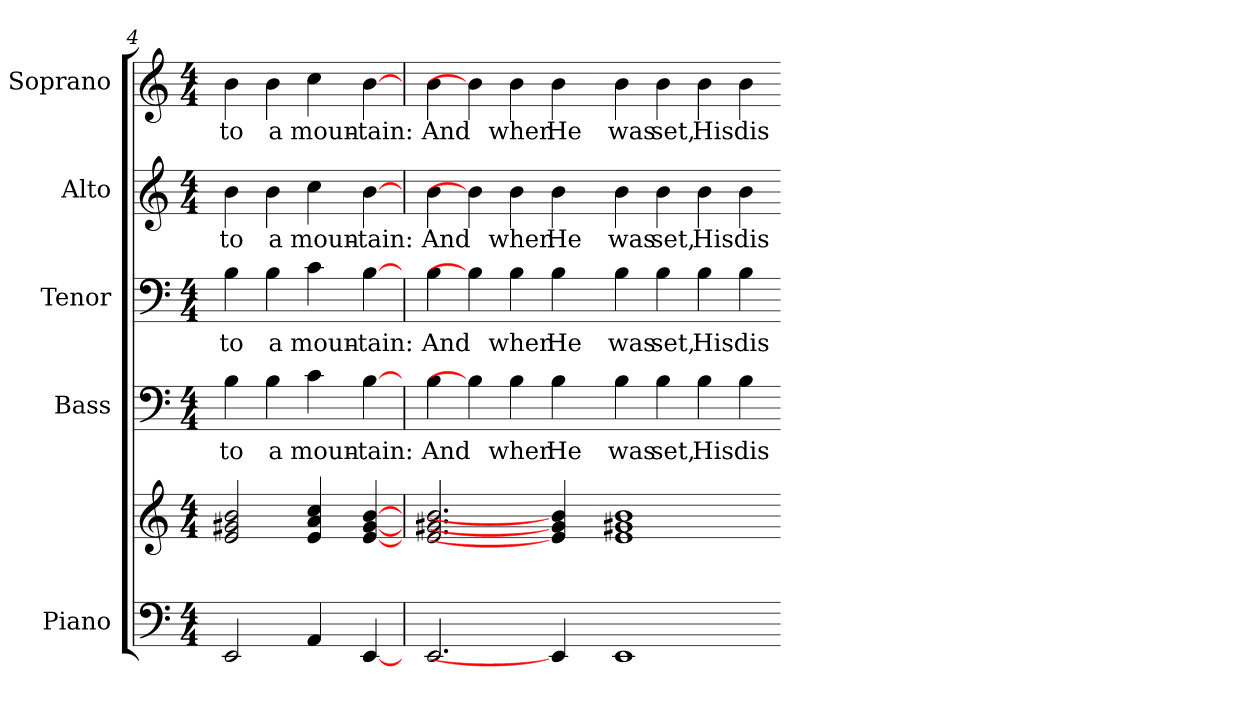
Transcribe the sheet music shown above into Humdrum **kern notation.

**kern	**kern	**kern	**text	**kern	**text	**kern	**text	**kern	**text
*part5	*part5	*part4	*part4	*part3	*part3	*part2	*part2	*part1	*part1
*staff6	*staff5	*staff4	*staff4	*staff3	*staff3	*staff2	*staff2	*staff1	*staff1
*I"Piano	*	*I"Bass	*	*I"Tenor	*	*I"Alto	*	*I"Soprano	*
*I'Pno.	*	*I'B.	*	*I'T.	*	*I'A.	*	*I'S.	*
*clefF4	*clefG2	*clefF4	*	*clefF4	*	*clefG2	*	*clefG2	*
*k[]	*k[]	*k[]	*	*k[]	*	*k[]	*	*k[]	*
*C:	*C:	*C:	*	*C:	*	*C:	*	*C:	*
*M4/4	*M4/4	*M4/4	*	*M4/4	*	*M4/4	*	*M4/4	*
=4	=4	=4	=4	=4	=4	=4	=4	=4	=4
!	!	!	!LO:LY:b:color=#000000	!	!	!	!	!	!
!	!	!	!	!	!LO:LY:b:color=#000000	!	!	!	!
!	!	!	!	!	!	!	!LO:LY:b:color=#000000	!	!
!	!	!	!	!	!	!	!	!	!LO:LY:b:color=#000000
2EEi/	2ei/ 2g#Xi 2bi	4Bi\	-to	4Bi\	-to	4bi\	-to	4bi\	-to
!	!	!	!LO:LY:b:color=#000000	!	!	!	!	!	!
!	!	!	!	!	!LO:LY:b:color=#000000	!	!	!	!
!	!	!	!	!	!	!	!LO:LY:b:color=#000000	!	!
!	!	!	!	!	!	!	!	!	!LO:LY:b:color=#000000
.	.	4Bi\	a	4Bi\	a	4bi\	a	4bi\	a
!	!	!	!LO:LY:b:color=#000000	!	!	!	!	!	!
!	!	!	!	!	!LO:LY:b:color=#000000	!	!	!	!
!	!	!	!	!	!	!	!LO:LY:b:color=#000000	!	!
!	!	!	!	!	!	!	!	!	!LO:LY:b:color=#000000
4AAi/	4ei/ 4ai 4cci	4ci\	moun-	4ci\	moun-	4cci\	moun-	4cci\	moun-
!	!	!	!LO:LY:b:color=#000000	!	!	!	!	!	!
!	!	!	!	!	!LO:LY:b:color=#000000	!	!	!	!
!	!	!	!	!	!	!	!LO:LY:b:color=#000000	!	!
!	!	!	!	!	!	!	!	!	!LO:LY:b:color=#000000
[4EEi/	[4ei/ [4g#i [4bi	[4Bi\	-tain:	[4Bi\	-tain:	[4bi\	-tain:	[4bi\	-tain:
!!LO:PB:g=z
=5	=5	=5	=5	=5	=5	=5	=5	=5	=5
!	!	!	!LO:LY:b:color=#000000	!	!	!	!	!	!
!	!	!	!	!	!LO:LY:b:color=#000000	!	!	!	!
!	!	!	!	!	!	!	!LO:LY:b:color=#000000	!	!
!	!	!	!	!	!	!	!	!	!LO:LY:b:color=#000000
2.EEi/	2.ei/ 2.g#Xi 2.bi	4Bi\	And	4Bi\	And	4bi\	And	4bi\	And
.	.	4Bi\]	.	4Bi\]	.	4bi\]	.	4bi\]	.
!	!	!	!LO:LY:b:color=#000000	!	!	!	!	!	!
!	!	!	!	!	!LO:LY:b:color=#000000	!	!	!	!
!	!	!	!	!	!	!	!LO:LY:b:color=#000000	!	!
!	!	!	!	!	!	!	!	!	!LO:LY:b:color=#000000
.	.	4Bi\	when	4Bi\	when	4bi\	when	4bi\	when
!	!	!	!LO:LY:b:color=#000000	!	!	!	!	!	!
!	!	!	!	!	!LO:LY:b:color=#000000	!	!	!	!
!	!	!	!	!	!	!	!LO:LY:b:color=#000000	!	!
!	!	!	!	!	!	!	!	!	!LO:LY:b:color=#000000
4EEi/]	4ei/] 4g#i] 4bi]	4Bi\	He	4Bi\	He	4bi\	He	4bi\	He
=6-	=6-	=6-	=6-	=6-	=6-	=6-	=6-	=6-	=6-
!	!	!	!LO:LY:b:color=#000000	!	!	!	!	!	!
!	!	!	!	!	!LO:LY:b:color=#000000	!	!	!	!
!	!	!	!	!	!	!	!LO:LY:b:color=#000000	!	!
!	!	!	!	!	!	!	!	!	!LO:LY:b:color=#000000
1EEi	1ei 1g#Xi 1bi	4Bi\	was	4Bi\	was	4bi\	was	4bi\	was
!	!	!	!LO:LY:b:color=#000000	!	!	!	!	!	!
!	!	!	!	!	!LO:LY:b:color=#000000	!	!	!	!
!	!	!	!	!	!	!	!LO:LY:b:color=#000000	!	!
!	!	!	!	!	!	!	!	!	!LO:LY:b:color=#000000
.	.	4Bi\	set,	4Bi\	set,	4bi\	set,	4bi\	set,
!	!	!	!LO:LY:b:color=#000000	!	!	!	!	!	!
!	!	!	!	!	!LO:LY:b:color=#000000	!	!	!	!
!	!	!	!	!	!	!	!LO:LY:b:color=#000000	!	!
!	!	!	!	!	!	!	!	!	!LO:LY:b:color=#000000
.	.	4Bi\	His	4Bi\	His	4bi\	His	4bi\	His
!	!	!	!LO:LY:b:color=#000000	!	!	!	!	!	!
!	!	!	!	!	!LO:LY:b:color=#000000	!	!	!	!
!	!	!	!	!	!	!	!LO:LY:b:color=#000000	!	!
!	!	!	!	!	!	!	!	!	!LO:LY:b:color=#000000
.	.	4Bi\	dis-	4Bi\	dis-	4bi\	dis-	4bi\	dis-
=-	=-	=-	=-	=-	=-	=-	=-	=-	=-
*-	*-	*-	*-	*-	*-	*-	*-	*-	*-
